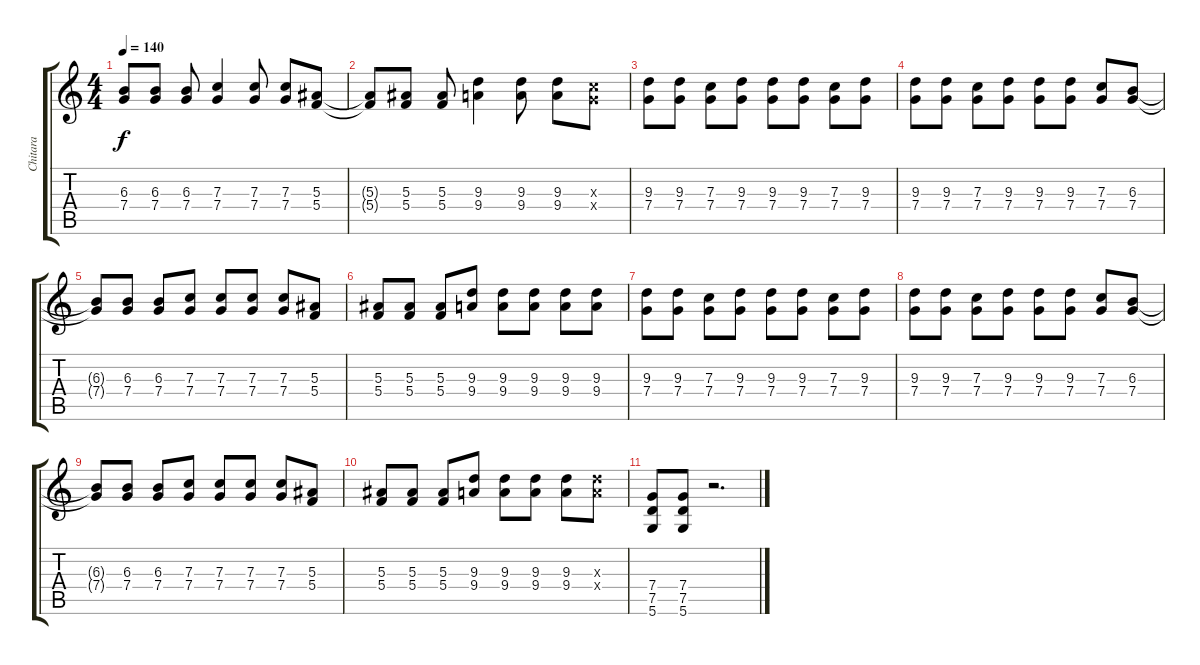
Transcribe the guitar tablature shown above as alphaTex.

\track ("Chitara" "Chitara") {instrument distortionguitar}
\staff {score tabs}
\tuning (D4 A3 F3 C3 G2 D2) {hide}
\ts (4 4)
\tempo 140
\clef g2
\ks c
(6.3{t} 7.4{t}).8{dy f} (6.3 7.4).8 (6.3 7.4).8 (7.3 7.4).4 (7.3 7.4).8 (7.3 7.4).8 (5.3 5.4).8 |
(5.3{t} 5.4{t}).8 (5.3 5.4).8 (5.3 5.4).8 (9.3 9.4).4 (9.3 9.4).8 (9.3 9.4).8 (7.3{x} 7.4{x}).8 |
(9.3 7.4).8 (9.3 7.4).8 (7.3 7.4).8 (9.3 7.4).8 (9.3 7.4).8 (9.3 7.4).8 (7.3 7.4).8 (9.3 7.4).8 |
(9.3 7.4).8 (9.3 7.4).8 (7.3 7.4).8 (9.3 7.4).8 (9.3 7.4).8 (9.3 7.4).8 (7.3 7.4).8 (6.3 7.4).8 |
(6.3{t} 7.4{t}).8 (6.3 7.4).8 (6.3 7.4).8 (7.3 7.4).8 (7.3 7.4).8 (7.3 7.4).8 (7.3 7.4).8 (5.3 5.4).8 |
(5.3 5.4).8 (5.3 5.4).8 (5.3 5.4).8 (9.3 9.4).8 (9.3 9.4).8 (9.3 9.4).8 (9.3 9.4).8 (9.3 9.4).8 |
(9.3 7.4).8 (9.3 7.4).8 (7.3 7.4).8 (9.3 7.4).8 (9.3 7.4).8 (9.3 7.4).8 (7.3 7.4).8 (9.3 7.4).8 |
(9.3 7.4).8 (9.3 7.4).8 (7.3 7.4).8 (9.3 7.4).8 (9.3 7.4).8 (9.3 7.4).8 (7.3 7.4).8 (6.3 7.4).8 |
(6.3{t} 7.4{t}).8 (6.3 7.4).8 (6.3 7.4).8 (7.3 7.4).8 (7.3 7.4).8 (7.3 7.4).8 (7.3 7.4).8 (5.3 5.4).8 |
(5.3 5.4).8 (5.3 5.4).8 (5.3 5.4).8 (9.3 9.4).8 (9.3 9.4).8 (9.3 9.4).8 (9.3 9.4).8 (9.3{x} 9.4{x}).8 |
(7.4 7.5 5.6).8 (7.4 7.5 5.6).8 r.2{d}
